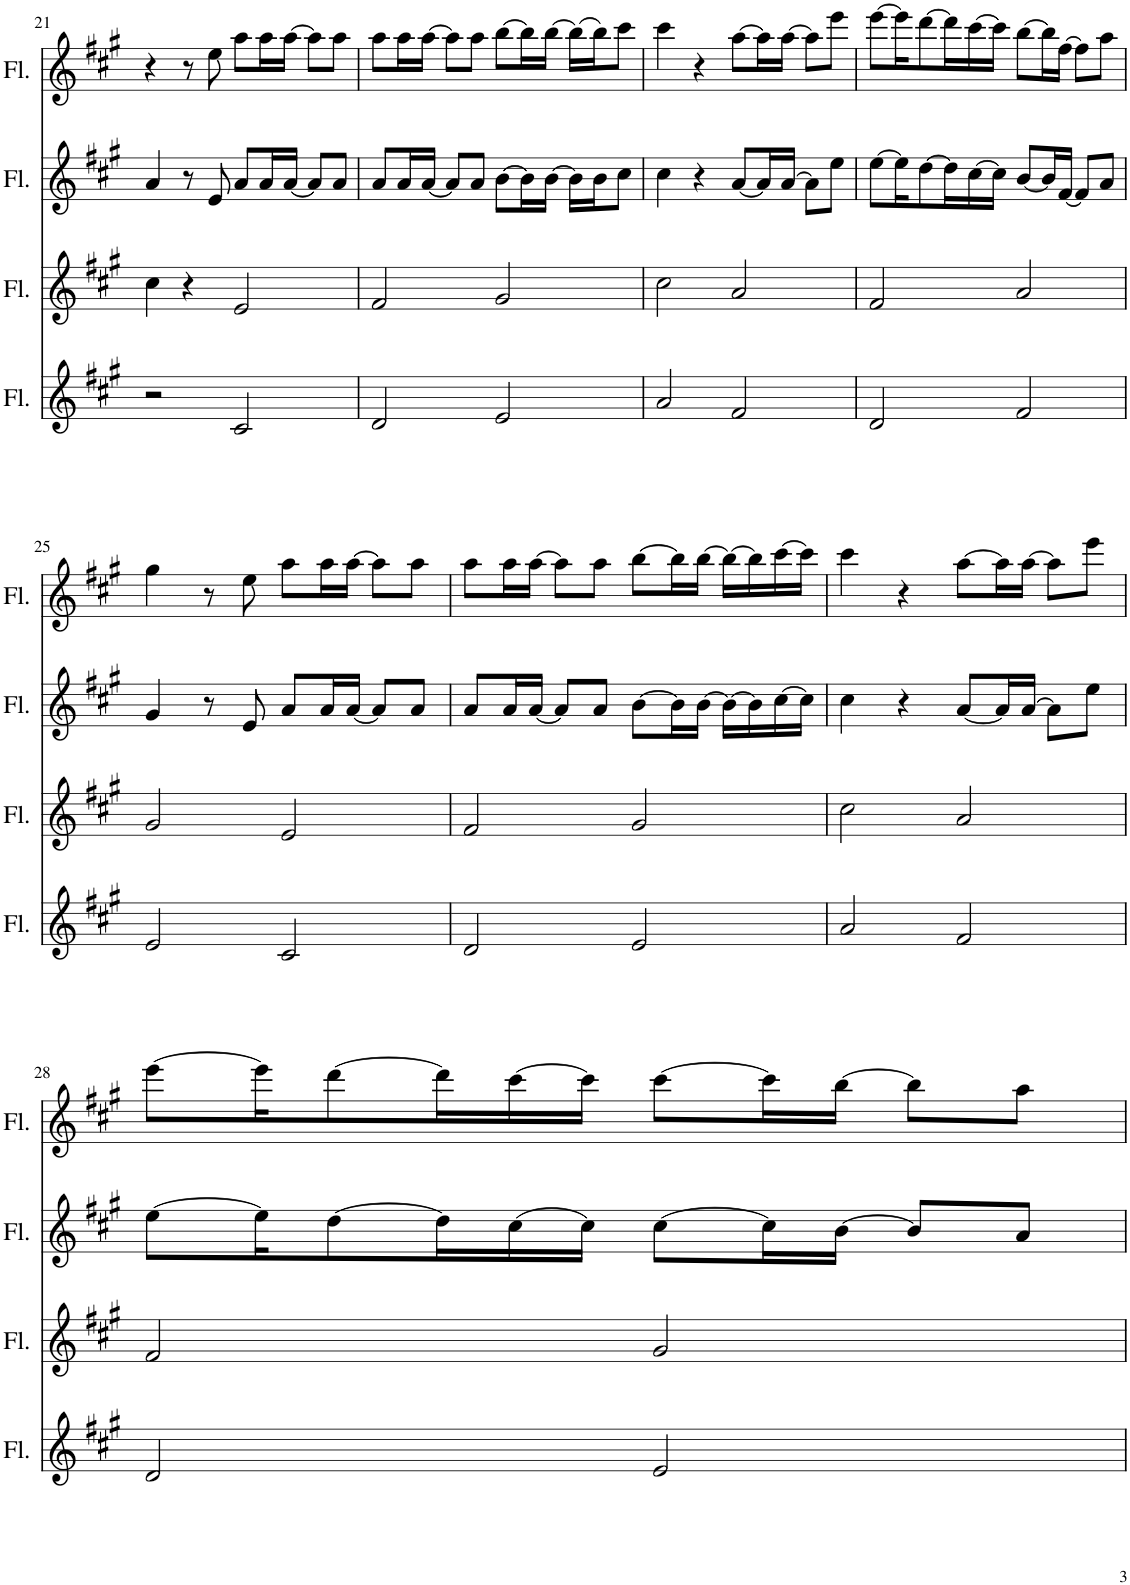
**kern	**kern	**kern	**kern
*part4	*part3	*part2	*part1
*staff4	*staff3	*staff2	*staff1
*I"Flute	*I"Flute	*I"Flute	*I"Flute
*I'Fl.	*I'Fl.	*I'Fl.	*I'Fl.
!!LO:PB:g=z
*clefG2	*clefG2	*clefG2	*clefG2
*k[f#c#g#]	*k[f#c#g#]	*k[f#c#g#]	*k[f#c#g#]
*M4/4	*M4/4	*M4/4	*M4/4
=21	=21	=21	=21
2r	4cc#\	4a/	4r
.	4r	8r	8r
.	.	8e/	8ee\
2c#/	2e/	8a/L	8aa\L
.	.	16a/L	16aa\L
.	.	[16a/JJ	[16aa\JJ
.	.	8a/L]	8aa\L]
.	.	8a/J	8aa\J
=22	=22	=22	=22
2d/	2f#/	8a/L	8aa\L
.	.	16a/L	16aa\L
.	.	[16a/JJ	[16aa\JJ
.	.	8a/L]	8aa\L]
.	.	8a/J	8aa\J
2e/	2g#/	[8b\L	[8bb\L
.	.	16b\L]	16bb\L]
.	.	[16b\JJ	[16bb\JJ
.	.	16b\LL]	(16bb\LL]
.	.	16b\J	16bb\J)
.	.	8cc#\J	8ccc#\J
=23	=23	=23	=23
2a/	2cc#\	4cc#\	4ccc#\
.	.	4r	4r
2f#/	2a/	[8a/L	[8aa\L
.	.	16a/L]	16aa\L]
.	.	[16a/JJ	[16aa\JJ
.	.	8a\L]	8aa\L]
.	.	8ee\J	8eee\J
=24	=24	=24	=24
2d/	2f#/	[8ee\L	[8eee\L
.	.	16ee\K]	16eee\K]
.	.	[8dd\	[8ddd\
.	.	16dd\L]	16ddd\L]
.	.	[16cc#\	[16ccc#\
.	.	16cc#\JJ]	16ccc#\JJ]
2f#/	2a/	[8b/L	[8bb\L
.	.	16b/L]	16bb\L]
.	.	[16f#/JJ	[16ff#\JJ
.	.	8f#/L]	8ff#\L]
.	.	8a/J	8aa\J
!!LO:LB:g=z
=25	=25	=25	=25
2e/	2g#/	4g#/	4gg#\
.	.	8r	8r
.	.	8e/	8ee\
2c#/	2e/	8a/L	8aa\L
.	.	16a/L	16aa\L
.	.	[16a/JJ	[16aa\JJ
.	.	8a/L]	8aa\L]
.	.	8a/J	8aa\J
=26	=26	=26	=26
2d/	2f#/	8a/L	8aa\L
.	.	16a/L	16aa\L
.	.	[16a/JJ	[16aa\JJ
.	.	8a/L]	8aa\L]
.	.	8a/J	8aa\J
2e/	2g#/	[8b\L	[8bb\L
.	.	16b\L]	16bb\L]
.	.	[16b\JJ	[16bb\JJ
.	.	16b\LL_	16bb\LL_
.	.	16b\]	16bb\]
.	.	[16cc#\	[16ccc#\
.	.	16cc#\JJ]	16ccc#\JJ]
=27	=27	=27	=27
2a/	2cc#\	4cc#\	4ccc#\
.	.	4r	4r
2f#/	2a/	[8a/L	[8aa\L
.	.	16a/L]	16aa\L]
.	.	[16a/JJ	[16aa\JJ
.	.	8a\L]	8aa\L]
.	.	8ee\J	8eee\J
!!LO:LB:g=z
=28	=28	=28	=28
2d/	2f#/	[8ee\L	[8eee\L
.	.	16ee\K]	16eee\K]
.	.	[8dd\	[8ddd\
.	.	16dd\L]	16ddd\L]
.	.	[16cc#\	[16ccc#\
.	.	16cc#\JJ]	16ccc#\JJ]
2e/	2g#/	[8cc#\L	[8ccc#\L
.	.	16cc#\L]	16ccc#\L]
.	.	[16b\JJ	[16bb\JJ
.	.	8b/L]	8bb\L]
.	.	8a/J	8aa\J
=	=	=	=
*-	*-	*-	*-
